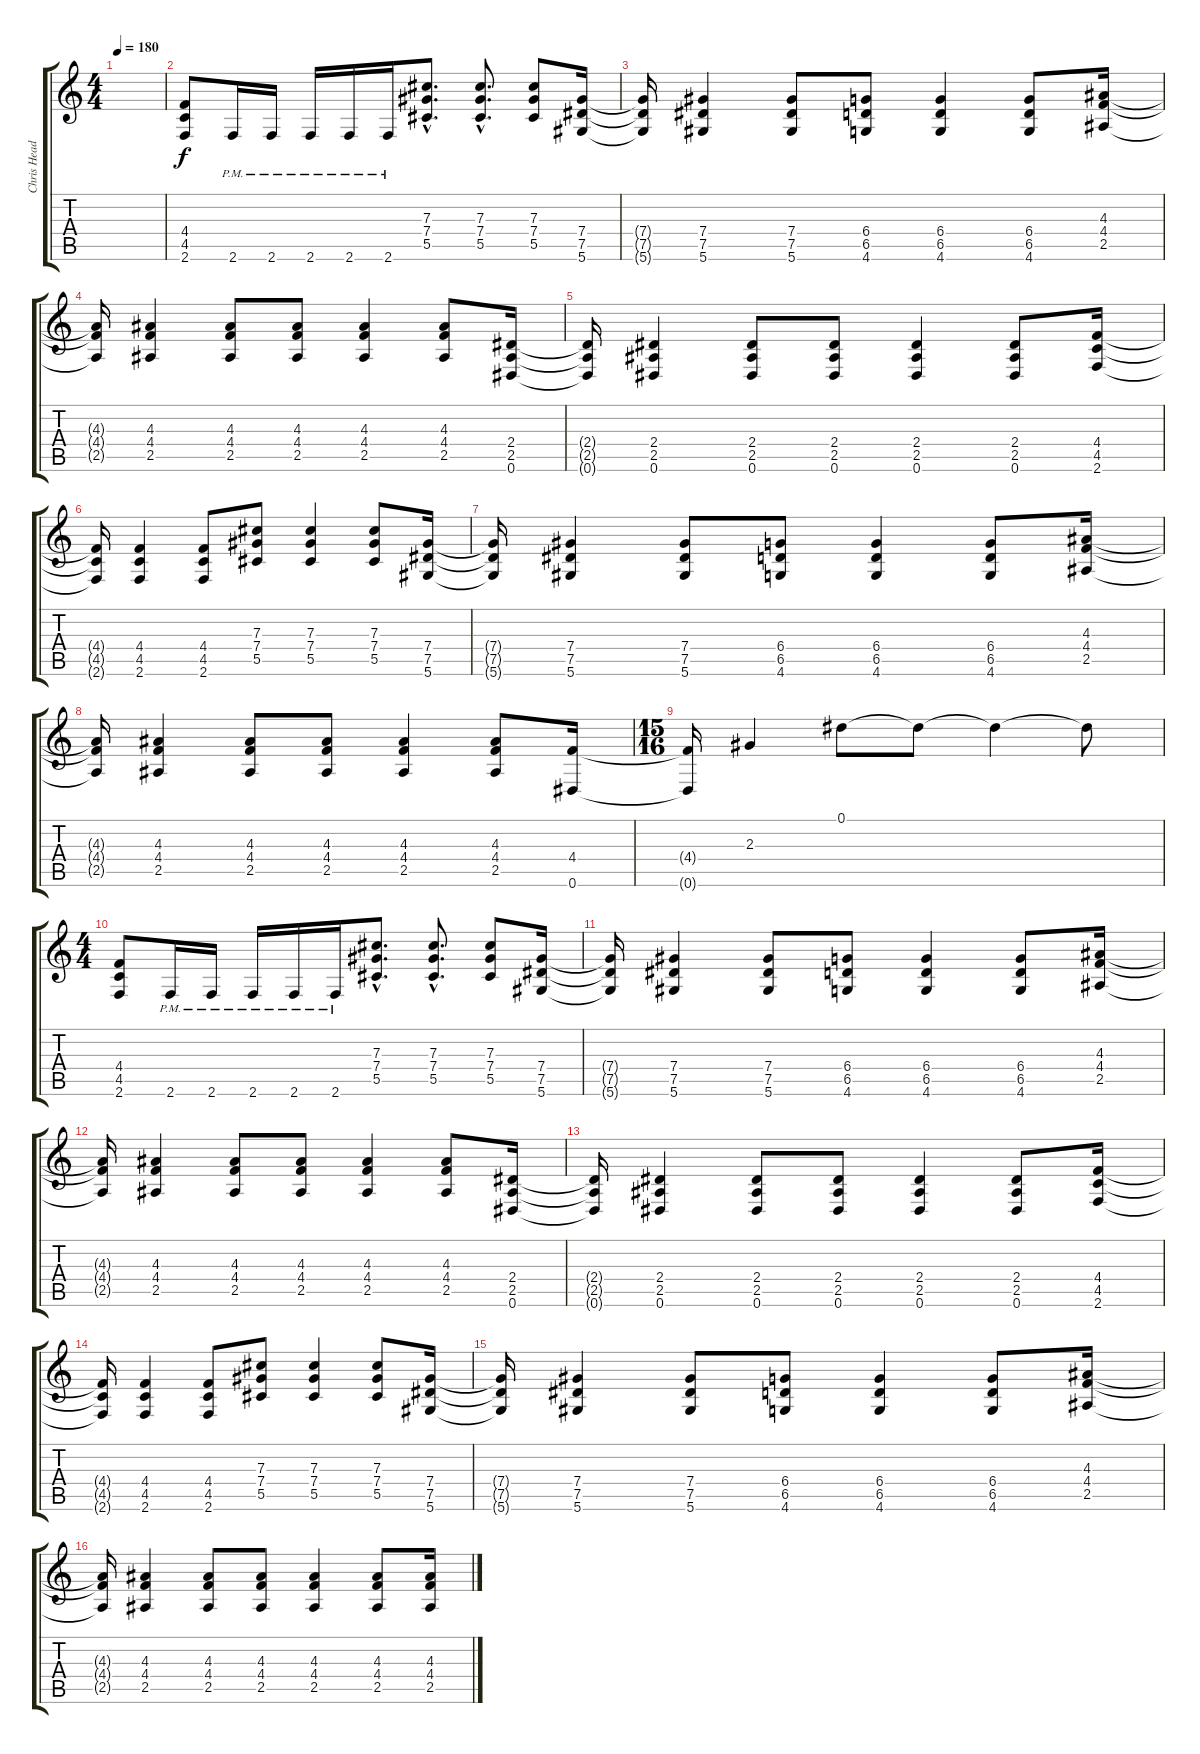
\track ("Chris Head" "Chris Head") {instrument distortionguitar}
\staff {score tabs}
\tuning (Eb4 Bb3 Gb3 Db3 Ab2 Eb2) {hide}
\ts (4 4)
\tempo 180
\clef g2
\ks c
|
(4.4 4.5 2.6).8 2.6{pm}.16 2.6{pm}.16 2.6{pm}.16 2.6{pm}.16 2.6{pm}.16 (7.3{hac} 7.4{hac} 5.5{hac}).8{d} (7.3{hac} 7.4{hac} 5.5{hac}).8{d} (7.3 7.4 5.5).8 (7.4 7.5 5.6).16 |
(7.4{t} 7.5{t} 5.6{t}).16 (7.4 7.5 5.6).4 (7.4 7.5 5.6).8 (6.4 6.5 4.6).8 (6.4 6.5 4.6).4 (6.4 6.5 4.6).8 (4.3 4.4 2.5).16 |
(4.3{t} 4.4{t} 2.5{t}).16 (4.3 4.4 2.5).4 (4.3 4.4 2.5).8 (4.3 4.4 2.5).8 (4.3 4.4 2.5).4 (4.3 4.4 2.5).8 (2.4 2.5 0.6).16 |
(2.4{t} 2.5{t} 0.6{t}).16 (2.4 2.5 0.6).4 (2.4 2.5 0.6).8 (2.4 2.5 0.6).8 (2.4 2.5 0.6).4 (2.4 2.5 0.6).8 (4.4 4.5 2.6).16 |
(4.4{t} 4.5{t} 2.6{t}).16 (4.4 4.5 2.6).4 (4.4 4.5 2.6).8 (7.3 7.4 5.5).8 (7.3 7.4 5.5).4 (7.3 7.4 5.5).8 (7.4 7.5 5.6).16 |
(7.4{t} 7.5{t} 5.6{t}).16 (7.4 7.5 5.6).4 (7.4 7.5 5.6).8 (6.4 6.5 4.6).8 (6.4 6.5 4.6).4 (6.4 6.5 4.6).8 (4.3 4.4 2.5).16 |
(4.3{t} 4.4{t} 2.5{t}).16 (4.3 4.4 2.5).4 (4.3 4.4 2.5).8 (4.3 4.4 2.5).8 (4.3 4.4 2.5).4 (4.3 4.4 2.5).8 (4.4 0.6).16 |
\ts (15 16)
(4.4{t} 0.6{t}).16 2.3.4 0.1.8 0.1{t}.8 0.1{t}.4 0.1{t}.8 |
\ts (4 4)
(4.4 4.5 2.6).8 2.6{pm}.16 2.6{pm}.16 2.6{pm}.16 2.6{pm}.16 2.6{pm}.16 (7.3{hac} 7.4{hac} 5.5{hac}).8{d} (7.3{hac} 7.4{hac} 5.5{hac}).8{d} (7.3 7.4 5.5).8 (7.4 7.5 5.6).16 |
(7.4{t} 7.5{t} 5.6{t}).16 (7.4 7.5 5.6).4 (7.4 7.5 5.6).8 (6.4 6.5 4.6).8 (6.4 6.5 4.6).4 (6.4 6.5 4.6).8 (4.3 4.4 2.5).16 |
(4.3{t} 4.4{t} 2.5{t}).16 (4.3 4.4 2.5).4 (4.3 4.4 2.5).8 (4.3 4.4 2.5).8 (4.3 4.4 2.5).4 (4.3 4.4 2.5).8 (2.4 2.5 0.6).16 |
(2.4{t} 2.5{t} 0.6{t}).16 (2.4 2.5 0.6).4 (2.4 2.5 0.6).8 (2.4 2.5 0.6).8 (2.4 2.5 0.6).4 (2.4 2.5 0.6).8 (4.4 4.5 2.6).16 |
(4.4{t} 4.5{t} 2.6{t}).16 (4.4 4.5 2.6).4 (4.4 4.5 2.6).8 (7.3 7.4 5.5).8 (7.3 7.4 5.5).4 (7.3 7.4 5.5).8 (7.4 7.5 5.6).16 |
(7.4{t} 7.5{t} 5.6{t}).16 (7.4 7.5 5.6).4 (7.4 7.5 5.6).8 (6.4 6.5 4.6).8 (6.4 6.5 4.6).4 (6.4 6.5 4.6).8 (4.3 4.4 2.5).16 |
(4.3{t} 4.4{t} 2.5{t}).16 (4.3 4.4 2.5).4 (4.3 4.4 2.5).8 (4.3 4.4 2.5).8 (4.3 4.4 2.5).4 (4.3 4.4 2.5).8 (4.3 4.4 2.5).16
